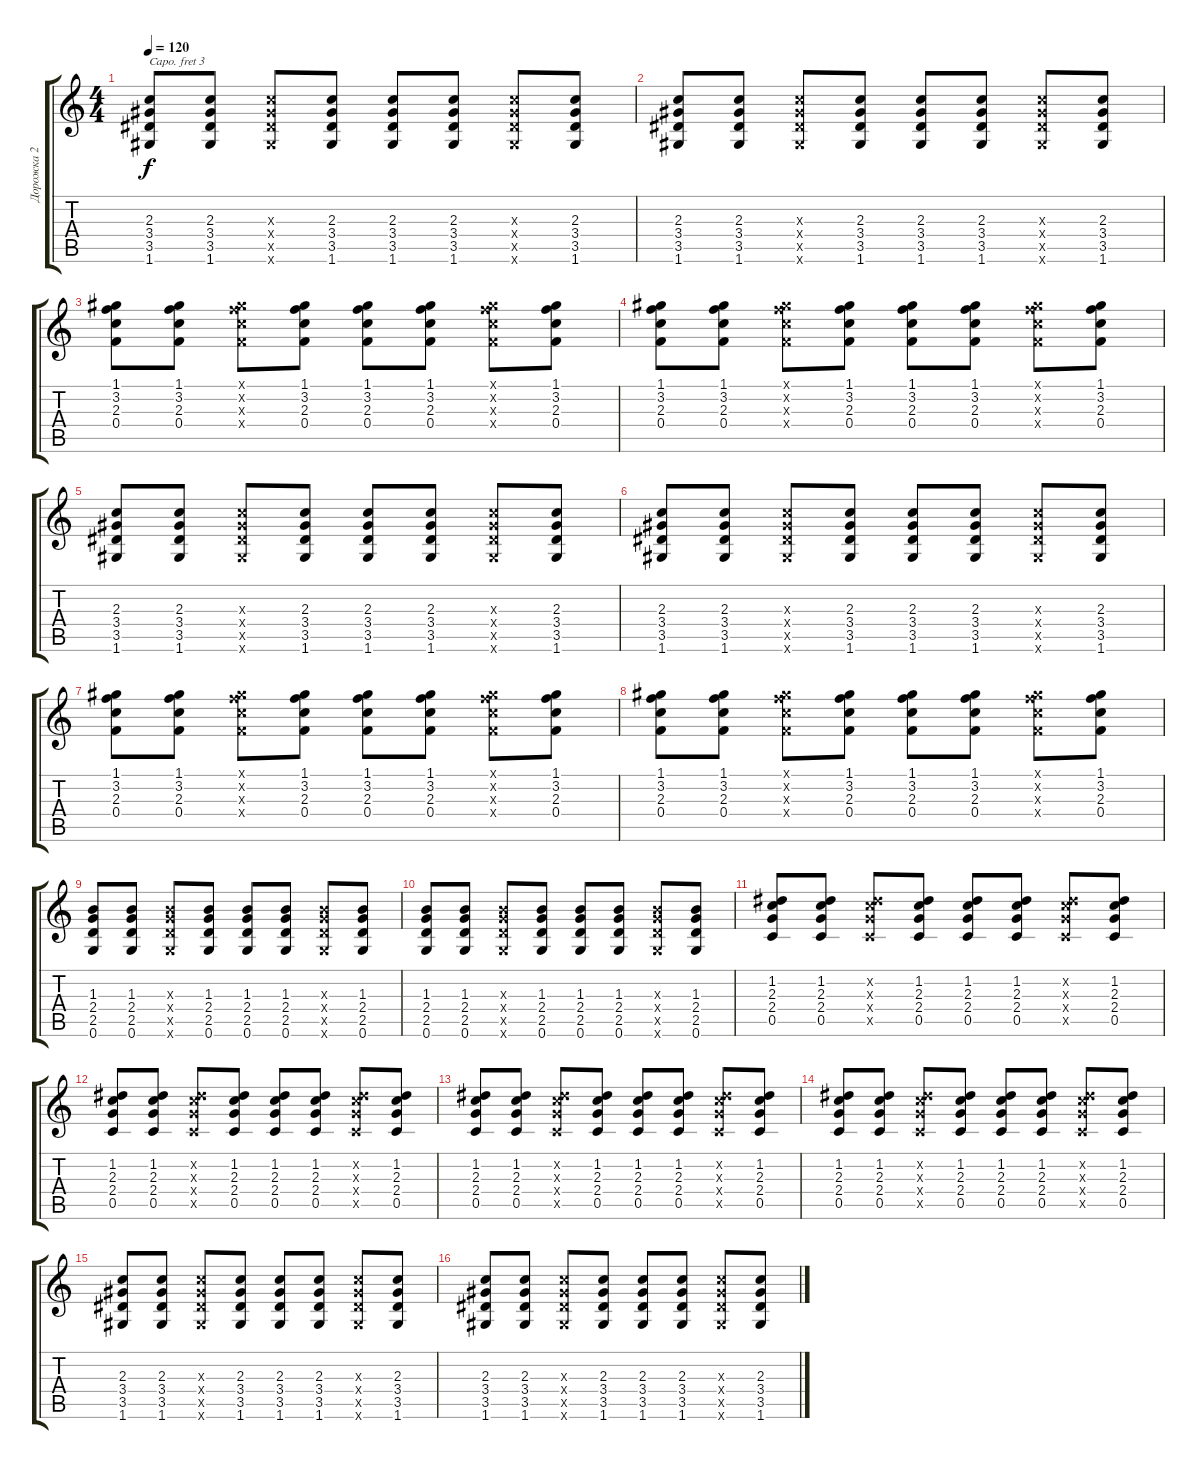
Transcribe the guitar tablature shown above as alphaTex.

\track ("Дорожка 2" "Дорожка 2") {instrument acousticguitarsteel}
\staff {score tabs}
\capo 3
\tuning (E4 B3 G3 D3 A2 E2) {hide}
\ts (4 4)
\tempo 120
\clef g2
\ks c
(2.3 3.4 3.5 1.6).8{dy f} (2.3 3.4 3.5 1.6).8 (2.3{x} 3.4{x} 3.5{x} 1.6{x}).8 (2.3 3.4 3.5 1.6).8 (2.3 3.4 3.5 1.6).8 (2.3 3.4 3.5 1.6).8 (2.3{x} 3.4{x} 3.5{x} 1.6{x}).8 (2.3 3.4 3.5 1.6).8 |
(2.3 3.4 3.5 1.6).8 (2.3 3.4 3.5 1.6).8 (2.3{x} 3.4{x} 3.5{x} 1.6{x}).8 (2.3 3.4 3.5 1.6).8 (2.3 3.4 3.5 1.6).8 (2.3 3.4 3.5 1.6).8 (2.3{x} 3.4{x} 3.5{x} 1.6{x}).8 (2.3 3.4 3.5 1.6).8 |
(1.1 3.2 2.3 0.4).8 (1.1 3.2 2.3 0.4).8 (1.1{x} 3.2{x} 2.3{x} 0.4{x}).8 (1.1 3.2 2.3 0.4).8 (1.1 3.2 2.3 0.4).8 (1.1 3.2 2.3 0.4).8 (1.1{x} 3.2{x} 2.3{x} 0.4{x}).8 (1.1 3.2 2.3 0.4).8 |
(1.1 3.2 2.3 0.4).8 (1.1 3.2 2.3 0.4).8 (1.1{x} 3.2{x} 2.3{x} 0.4{x}).8 (1.1 3.2 2.3 0.4).8 (1.1 3.2 2.3 0.4).8 (1.1 3.2 2.3 0.4).8 (1.1{x} 3.2{x} 2.3{x} 0.4{x}).8 (1.1 3.2 2.3 0.4).8 |
(2.3 3.4 3.5 1.6).8 (2.3 3.4 3.5 1.6).8 (2.3{x} 3.4{x} 3.5{x} 1.6{x}).8 (2.3 3.4 3.5 1.6).8 (2.3 3.4 3.5 1.6).8 (2.3 3.4 3.5 1.6).8 (2.3{x} 3.4{x} 3.5{x} 1.6{x}).8 (2.3 3.4 3.5 1.6).8 |
(2.3 3.4 3.5 1.6).8 (2.3 3.4 3.5 1.6).8 (2.3{x} 3.4{x} 3.5{x} 1.6{x}).8 (2.3 3.4 3.5 1.6).8 (2.3 3.4 3.5 1.6).8 (2.3 3.4 3.5 1.6).8 (2.3{x} 3.4{x} 3.5{x} 1.6{x}).8 (2.3 3.4 3.5 1.6).8 |
(1.1 3.2 2.3 0.4).8 (1.1 3.2 2.3 0.4).8 (1.1{x} 3.2{x} 2.3{x} 0.4{x}).8 (1.1 3.2 2.3 0.4).8 (1.1 3.2 2.3 0.4).8 (1.1 3.2 2.3 0.4).8 (1.1{x} 3.2{x} 2.3{x} 0.4{x}).8 (1.1 3.2 2.3 0.4).8 |
(1.1 3.2 2.3 0.4).8 (1.1 3.2 2.3 0.4).8 (1.1{x} 3.2{x} 2.3{x} 0.4{x}).8 (1.1 3.2 2.3 0.4).8 (1.1 3.2 2.3 0.4).8 (1.1 3.2 2.3 0.4).8 (1.1{x} 3.2{x} 2.3{x} 0.4{x}).8 (1.1 3.2 2.3 0.4).8 |
(1.3 2.4 2.5 0.6).8 (1.3 2.4 2.5 0.6).8 (1.3{x} 2.4{x} 2.5{x} 0.6{x}).8 (1.3 2.4 2.5 0.6).8 (1.3 2.4 2.5 0.6).8 (1.3 2.4 2.5 0.6).8 (1.3{x} 2.4{x} 2.5{x} 0.6{x}).8 (1.3 2.4 2.5 0.6).8 |
(1.3 2.4 2.5 0.6).8 (1.3 2.4 2.5 0.6).8 (1.3{x} 2.4{x} 2.5{x} 0.6{x}).8 (1.3 2.4 2.5 0.6).8 (1.3 2.4 2.5 0.6).8 (1.3 2.4 2.5 0.6).8 (1.3{x} 2.4{x} 2.5{x} 0.6{x}).8 (1.3 2.4 2.5 0.6).8 |
(1.2 2.3 2.4 0.5).8 (1.2 2.3 2.4 0.5).8 (1.2{x} 2.3{x} 2.4{x} 0.5{x}).8 (1.2 2.3 2.4 0.5).8 (1.2 2.3 2.4 0.5).8 (1.2 2.3 2.4 0.5).8 (1.2{x} 2.3{x} 2.4{x} 0.5{x}).8 (1.2 2.3 2.4 0.5).8 |
(1.2 2.3 2.4 0.5).8 (1.2 2.3 2.4 0.5).8 (1.2{x} 2.3{x} 2.4{x} 0.5{x}).8 (1.2 2.3 2.4 0.5).8 (1.2 2.3 2.4 0.5).8 (1.2 2.3 2.4 0.5).8 (1.2{x} 2.3{x} 2.4{x} 0.5{x}).8 (1.2 2.3 2.4 0.5).8 |
(1.2 2.3 2.4 0.5).8 (1.2 2.3 2.4 0.5).8 (1.2{x} 2.3{x} 2.4{x} 0.5{x}).8 (1.2 2.3 2.4 0.5).8 (1.2 2.3 2.4 0.5).8 (1.2 2.3 2.4 0.5).8 (1.2{x} 2.3{x} 2.4{x} 0.5{x}).8 (1.2 2.3 2.4 0.5).8 |
(1.2 2.3 2.4 0.5).8 (1.2 2.3 2.4 0.5).8 (1.2{x} 2.3{x} 2.4{x} 0.5{x}).8 (1.2 2.3 2.4 0.5).8 (1.2 2.3 2.4 0.5).8 (1.2 2.3 2.4 0.5).8 (1.2{x} 2.3{x} 2.4{x} 0.5{x}).8 (1.2 2.3 2.4 0.5).8 |
(2.3 3.4 3.5 1.6).8 (2.3 3.4 3.5 1.6).8 (2.3{x} 3.4{x} 3.5{x} 1.6{x}).8 (2.3 3.4 3.5 1.6).8 (2.3 3.4 3.5 1.6).8 (2.3 3.4 3.5 1.6).8 (2.3{x} 3.4{x} 3.5{x} 1.6{x}).8 (2.3 3.4 3.5 1.6).8 |
(2.3 3.4 3.5 1.6).8 (2.3 3.4 3.5 1.6).8 (2.3{x} 3.4{x} 3.5{x} 1.6{x}).8 (2.3 3.4 3.5 1.6).8 (2.3 3.4 3.5 1.6).8 (2.3 3.4 3.5 1.6).8 (2.3{x} 3.4{x} 3.5{x} 1.6{x}).8 (2.3 3.4 3.5 1.6).8
